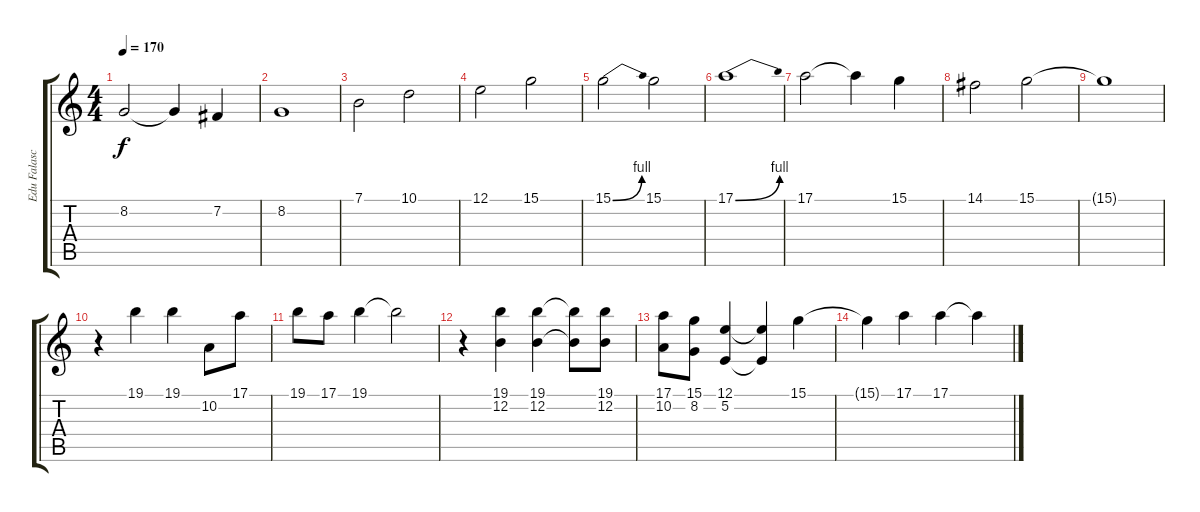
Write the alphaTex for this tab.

\track ("Edu Falaschi" "Edu Falasc") {instrument lead6voice}
\staff {score tabs}
\tuning (E4 B3 G3 D3 A2 E2) {hide}
\ts (4 4)
\tempo 170
\clef g2
\ks c
8.2{t}.2{dy f} 8.2{t}.4 7.2.4 |
8.2.1 |
7.1.2 10.1.2 |
12.1.2 15.1.2 |
15.1{be (bend 0 0 60 4)}.2 15.1.2 |
17.1{be (bend 0 0 60 4)}.1 |
17.1.2 17.1{t}.4 15.1.4 |
14.1.2 15.1.2 |
15.1{t}.1 |
r.4 19.1.4 19.1.4 10.2.8 17.1.8 |
19.1.8 17.1.8 19.1.4 19.1{t}.2 |
r.4 (19.1 12.2).4 (19.1 12.2).4 (19.1{t} 12.2{t}).8 (19.1 12.2).8 |
(17.1 10.2).8 (15.1 8.2).8 (12.1 5.2).4 (12.1{t} 5.2{t}).4 15.1.4 |
15.1{t}.4 17.1.4 17.1.4 17.1{t}.4
